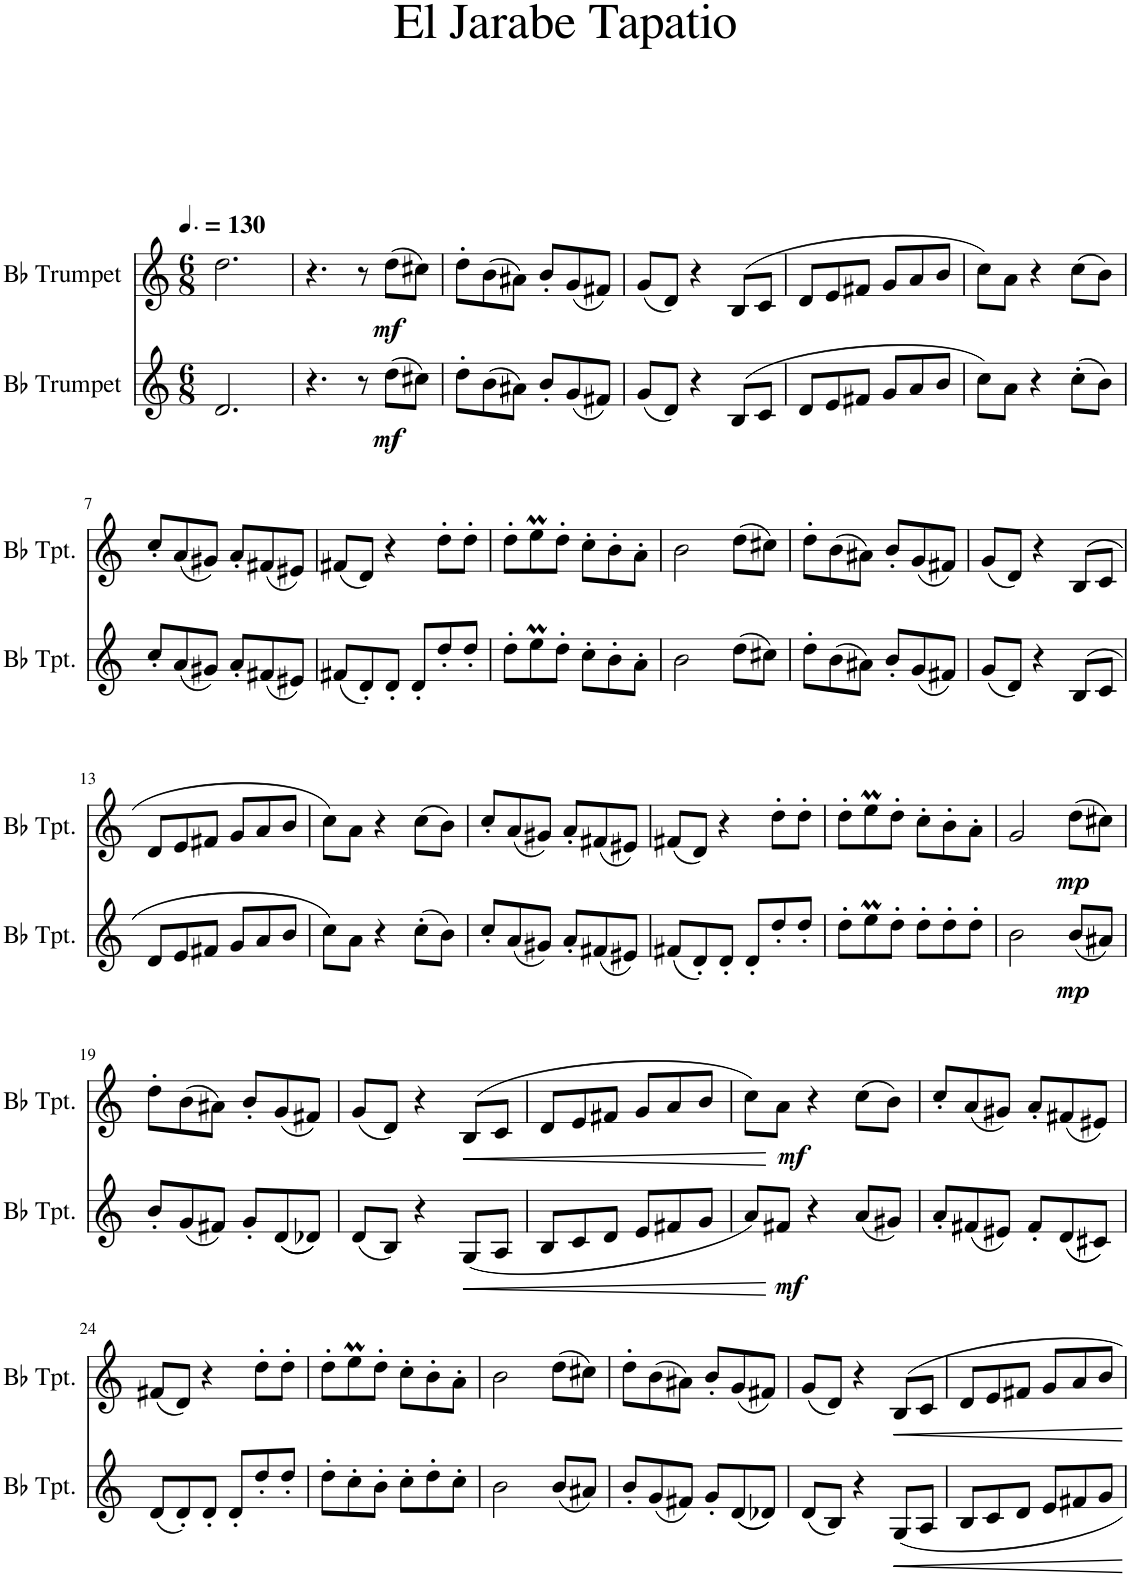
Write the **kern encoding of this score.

**kern	**dynam	**kern	**dynam
*part2	*part2	*part1	*part1
*staff2	*staff2	*staff1	*staff1
*I"Bb Trumpet	*	*I"Bb Trumpet	*
*I'Bb Tpt.	*	*I'Bb Tpt.	*
*clefG2	*	*clefG2	*
*Trd1c2	*	*Trd1c2	*
*k[]	*	*k[]	*
*M6/8	*	*M6/8	*
*MM195	*	*MM195	*
=1	=1	=1	=1
2.d/	.	2.dd\	.
=2	=2	=2	=2
4.r	.	4.r	.
8r	.	8r	.
!	!LO:DY:b	!	!LO:DY:b
(8dd\L	mf	(8dd\L	mf
8cc#X\J)	.	8cc#X\J)	.
=3	=3	=3	=3
8dd'\L	.	8dd'\L	.
(8b\	.	(8b\	.
8a#X\J)	.	8a#X\J)	.
8b'/L	.	8b'/L	.
(8g/	.	(8g/	.
8f#X/J)	.	8f#X/J)	.
=4	=4	=4	=4
(8g/L	.	(8g/L	.
8d/J)	.	8d/J)	.
4r	.	4r	.
(8B/L	.	(8B/L	.
8c/J	.	8c/J	.
=5	=5	=5	=5
8d/L	.	8d/L	.
8e/	.	8e/	.
8f#X/J	.	8f#X/J	.
8g/L	.	8g/L	.
8a/	.	8a/	.
8b/J	.	8b/J	.
=6	=6	=6	=6
8cc\L)	.	8cc\L)	.
8a\J	.	8a\J	.
4r	.	4r	.
(8cc'\L	.	(8cc\L	.
8b\J)	.	8b\J)	.
!!LO:LB:g=z
=7	=7	=7	=7
8cc'/L	.	8cc'/L	.
(8a/	.	(8a/	.
8g#X/J)	.	8g#X/J)	.
8a'/L	.	8a'/L	.
(8f#X/	.	(8f#X/	.
8e#X/J)	.	8e#X/J)	.
=8	=8	=8	=8
(8f#X/L	.	(8f#X/L	.
8d'/)	.	8d/J)	.
8d'/J	.	4r	.
8d'/L	.	.	.
8dd'/	.	8dd'\L	.
8dd'/J	.	8dd'\J	.
=9	=9	=9	=9
8dd'\L	.	8dd'\L	.
8eem\	.	8eem\	.
8dd'\J	.	8dd'\J	.
8cc'\L	.	8cc'\L	.
8b'\	.	8b'\	.
8a'\J	.	8a'\J	.
=10	=10	=10	=10
2b\	.	2b\	.
(8dd\L	.	(8dd\L	.
8cc#X\J)	.	8cc#X\J)	.
=11	=11	=11	=11
8dd'\L	.	8dd'\L	.
(8b\	.	(8b\	.
8a#X\J)	.	8a#X\J)	.
8b'/L	.	8b'/L	.
(8g/	.	(8g/	.
8f#X/J)	.	8f#X/J)	.
=12	=12	=12	=12
(8g/L	.	(8g/L	.
8d/J)	.	8d/J)	.
4r	.	4r	.
(8B/L	.	(8B/L	.
8c/J	.	8c/J	.
!!LO:LB:g=z
=13	=13	=13	=13
8d/L	.	8d/L	.
8e/	.	8e/	.
8f#X/J	.	8f#X/J	.
8g/L	.	8g/L	.
8a/	.	8a/	.
8b/J	.	8b/J	.
=14	=14	=14	=14
8cc\L)	.	8cc\L)	.
8a\J	.	8a\J	.
4r	.	4r	.
(8cc'\L	.	(8cc\L	.
8b\J)	.	8b\J)	.
=15	=15	=15	=15
8cc'/L	.	8cc'/L	.
(8a/	.	(8a/	.
8g#X/J)	.	8g#X/J)	.
8a'/L	.	8a'/L	.
(8f#X/	.	(8f#X/	.
8e#X/J)	.	8e#X/J)	.
=16	=16	=16	=16
(8f#X/L	.	(8f#X/L	.
8d'/)	.	8d/J)	.
8d'/J	.	4r	.
8d'/L	.	.	.
8dd'/	.	8dd'\L	.
8dd'/J	.	8dd'\J	.
=17	=17	=17	=17
8dd'\L	.	8dd'\L	.
8eem\	.	8eem\	.
8dd'\J	.	8dd'\J	.
8dd'\L	.	8cc'\L	.
8dd'\	.	8b'\	.
8dd'\J	.	8a'\J	.
=18	=18	=18	=18
2b\	.	2g/	.
!	!LO:DY:b	!	!LO:DY:b
(8b/L	mp	(8dd\L	mp
8a#X/J)	.	8cc#X\J)	.
!!LO:LB:g=z
=19	=19	=19	=19
8b'/L	.	8dd'\L	.
(8g/	.	(8b\	.
8f#X/J)	.	8a#X\J)	.
8g'/L	.	8b'/L	.
((8d/	.	(8g/	.
8d-X/J))	.	8f#X/J)	.
=20	=20	=20	=20
(8d/L	.	(8g/L	.
8B/J)	.	8d/J)	.
4r	.	4r	.
!	!LO:HP:b	!	!LO:HP:b
(8G/L	<	(8B/L	<
8A/J	.	8c/J	.
=21	=21	=21	=21
8B/L	.	8d/L	.
8c/	.	8e/	.
8d/J	.	8f#X/J	.
8e/L	.	8g/L	.
8f#X/	.	8a/	.
8g/J	.	8b/J	.
=22	=22	=22	=22
8a/L)	.	8cc\L)	.
!	!LO:DY:n=1:b	!	!LO:DY:n=1:b
8f#X/J	[ mf	8a\J	[ mf
4r	.	4r	.
(8a/L	.	(8cc\L	.
8g#X/J)	.	8b\J)	.
=23	=23	=23	=23
8a'/L	.	8cc'/L	.
(8f#X/	.	(8a/	.
8e#X/J)	.	8g#X/J)	.
8f#'/L	.	8a'/L	.
((8d/	.	(8f#X/	.
8c#X/J))	.	8e#X/J)	.
!!LO:LB:g=z
=24	=24	=24	=24
(8d/L	.	(8f#X/L	.
8d'/)	.	8d/J)	.
8d'/J	.	4r	.
8d'/L	.	.	.
8dd'/	.	8dd'\L	.
8dd'/J	.	8dd'\J	.
=25	=25	=25	=25
8dd'\L	.	8dd'\L	.
8cc'\	.	8eem\	.
8b'\J	.	8dd'\J	.
8cc'\L	.	8cc'\L	.
8dd'\	.	8b'\	.
8cc'\J	.	8a'\J	.
=26	=26	=26	=26
2b\	.	2b\	.
(8b/L	.	(8dd\L	.
8a#X/J)	.	8cc#X\J)	.
=27	=27	=27	=27
8b'/L	.	8dd'\L	.
(8g/	.	(8b\	.
8f#X/J)	.	8a#X\J)	.
8g'/L	.	8b'/L	.
((8d/	.	(8g/	.
8d-X/J))	.	8f#X/J)	.
=28	=28	=28	=28
(8d/L	.	(8g/L	.
8B/J)	.	8d/J)	.
4r	.	4r	.
8G/L	.	8B/L	.
8A/J	.	8c/J	.
=29	=29	=29	=29
8B/L	.	8d/L	.
8c/	.	8e/	.
8d/J	.	8f#X/J	.
8e/L	.	8g/L	.
8f#X/	.	8a/	.
8g/J	.	8b/J	.
=	=	=	=
*-	*-	*-	*-
